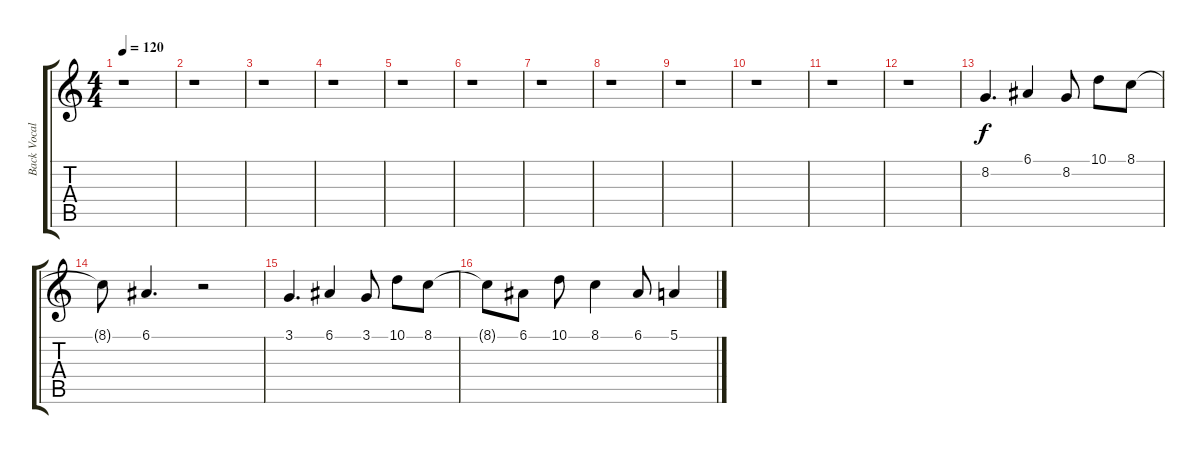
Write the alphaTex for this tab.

\track ("Back Vocals" "Back Vocal") {instrument lead3calliope}
\staff {score tabs}
\tuning (E4 B3 G3 D3 A2 E2) {hide}
\ts (4 4)
\tempo 120
\clef g2
\ks c
r.1{dy f} |
r.1 |
r.1 |
r.1 |
r.1 |
r.1 |
r.1 |
r.1 |
r.1 |
r.1 |
r.1 |
r.1 |
8.2.4{d} 6.1.4 8.2.8 10.1.8 8.1.8 |
8.1{t}.8 6.1.4{d} r.2 |
3.1.4{d} 6.1.4 3.1.8 10.1.8 8.1.8 |
8.1{t}.8 6.1.8 10.1.8 8.1.4 6.1.8 5.1.4
